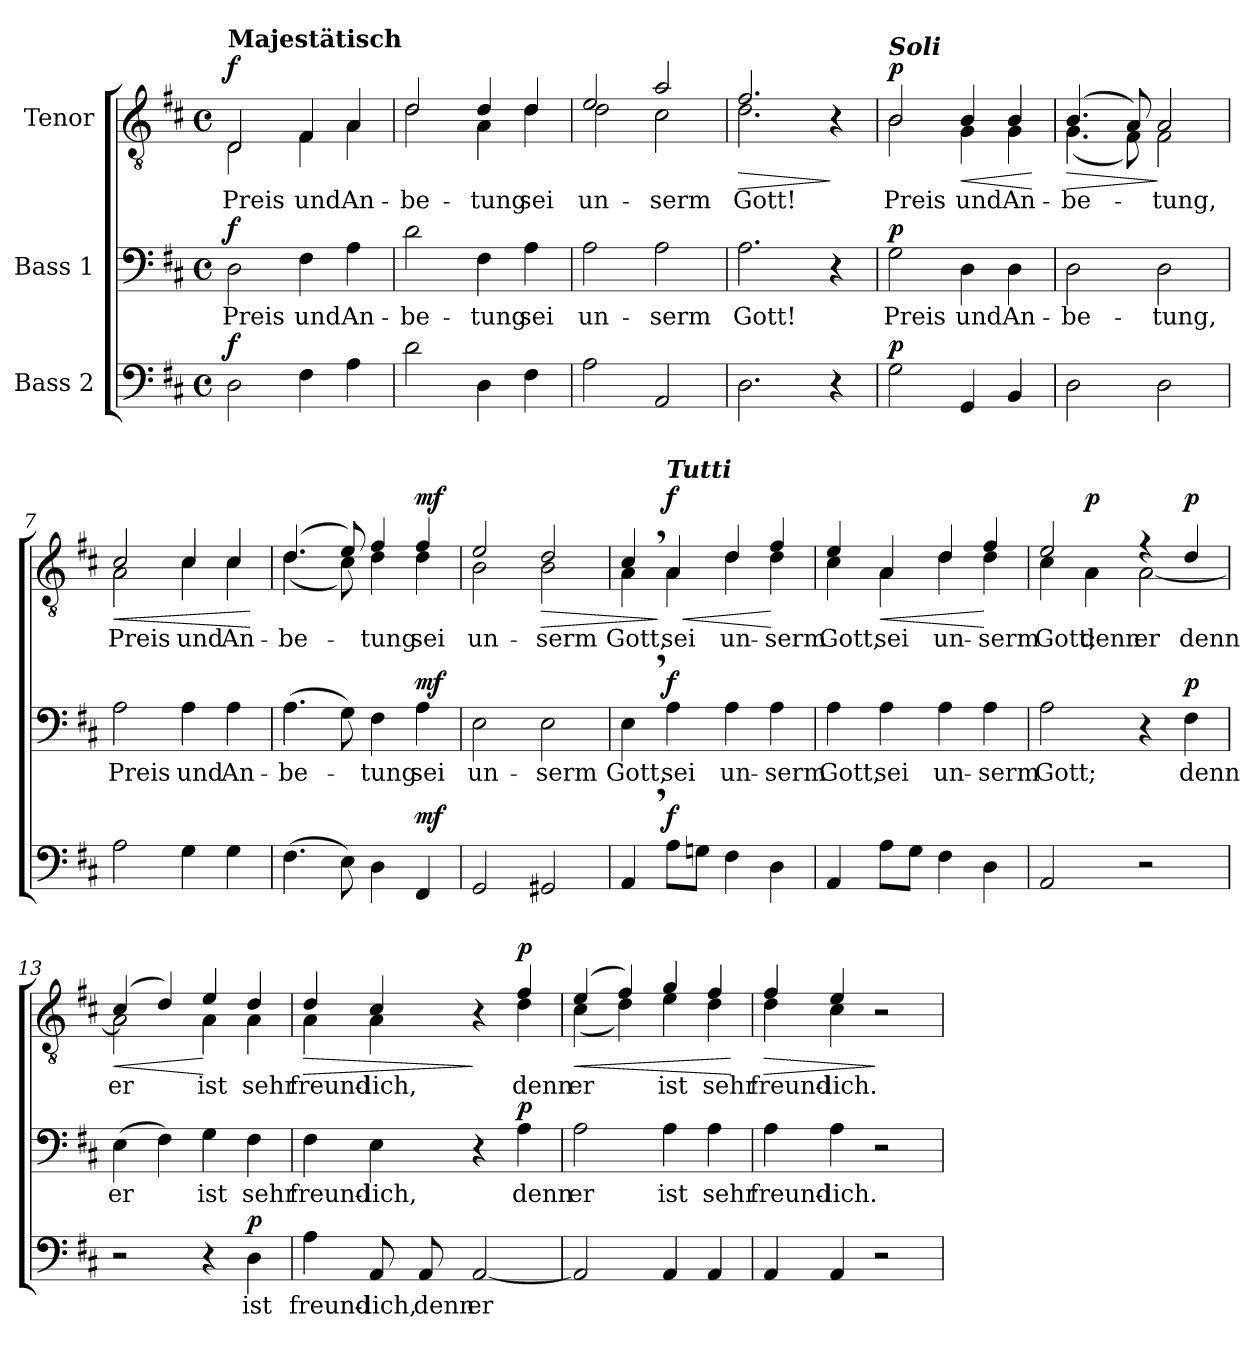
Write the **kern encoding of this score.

**kern	**text	**dynam	**kern	**text	**dynam	**kern	**text	**dynam
*part3	*part3	*part3	*part2	*part2	*part2	*part1	*part1	*part1
*staff3	*staff3	*staff3	*staff2	*staff2	*staff2	*staff1	*staff1	*staff1
*I"Bass 2	*	*	*I"Bass 1	*	*	*I"Tenor	*	*
*clefF4	*	*	*clefF4	*	*	*clefGv2	*	*
*k[f#c#]	*	*	*k[f#c#]	*	*	*k[f#c#]	*	*
*M4/4	*	*	*M4/4	*	*	*M4/4	*	*
*met(c)	*	*	*met(c)	*	*	*met(c)	*	*
=1	=1	=1	=1	=1	=1	=1	=1	=1
*	*	*	*	*	*	*^	*	*
!	!	!	!	!	!	!LO:TX:a:B:t=Majestätisch	!	!	!
!	!	!LO:DY:a	!	!	!LO:DY:a	!	!	!	!LO:DY:a
2D\	.	f	2D\	Preis	f	2D/	2D\	Preis	f
4F#\	.	.	4F#\	und	.	4F#/	4F#\	und	.
4A\	.	.	4A\	An-	.	4A/	4A\	An-	.
=2	=2	=2	=2	=2	=2	=2	=2	=2	=2
2d\	.	.	2d\	-be-	.	2d/	2d\	-be-	.
4D\	.	.	4F#\	-tung	.	4d/	4A\	-tung	.
4F#\	.	.	4A\	sei	.	4d/	4d\	sei	.
=3	=3	=3	=3	=3	=3	=3	=3	=3	=3
2A\	.	.	2A\	un-	.	2e/	2d\	un-	.
2AA/	.	.	2A\	-serm	.	2a/	2c#\	-serm	.
=4	=4	=4	=4	=4	=4	=4	=4	=4	=4
!	!	!	!	!	!	!	!	!	!LO:HP:b
2.D\	.	.	2.A\	Gott!	.	2.f#/	2.d\	Gott!	>
4r	.	.	4r	.	.	4r	4ryy	.	]
=5	=5	=5	=5	=5	=5	=5	=5	=5	=5
!	!	!	!	!	!	!LO:TX:a:Bi:t=Soli	!	!	!
!	!	!LO:DY:a	!	!	!LO:DY:a	!	!	!	!LO:DY:a
2G\	.	p	2G\	Preis	p	2B/	2B\	Preis	p
!	!	!	!	!	!	!	!	!	!LO:HP:b
4GG/	.	.	4D\	und	.	4B/	4G\	und	<
4BB/	.	.	4D\	An-	.	4B/	4G\	An-	.
*	*	*	*	*	*	*v	*v	*	*
.	.	.	.	.	.	.	.	[
=6	=6	=6	=6	=6	=6	=6	=6	=6
!	!	!	!	!	!	!	!	!LO:HP:b
*	*	*	*	*	*	*^	*	*
2D\	.	.	2D\	-be-	.	(4.B/	(4.G\	-be-	>
.	.	.	.	.	.	8A/)	8F#\)	.	.
2D\	.	.	2D\	-tung,	.	2A/	2F#\	-tung,	]
!!LO:LB:g=z	!!
=7	=7	=7	=7	=7	=7	=7	=7	=7	=7
!	!	!	!	!	!	!	!	!	!LO:HP:b
2A\	.	.	2A\	Preis	.	2c#/	2A\	Preis	<
4G\	.	.	4A\	und	.	4c#/	4c#\	und	.
4G\	.	.	4A\	An-	.	4c#/	4c#\	An-	.
*	*	*	*	*	*	*v	*v	*	*
.	.	.	.	.	.	.	.	[
=8	=8	=8	=8	=8	=8	=8	=8	=8
*	*	*	*	*	*	*^	*	*
(4.F#\	.	.	(4.A\	-be-	.	(4.d/	(4.d\	-be-	.
8E\)	.	.	8G\)	.	.	8e/)	8c#\)	.	.
4D\	.	.	4F#\	-tung	.	4f#/	4d\	-tung	.
!	!	!LO:DY:a	!	!	!LO:DY:a	!	!	!	!LO:DY:a
4FF#/	.	mf	4A\	sei	mf	4f#/	4d\	sei	mf
=9	=9	=9	=9	=9	=9	=9	=9	=9	=9
2GG/	.	.	2E\	un-	.	2e/	2B\	un-	.
!	!	!	!	!	!	!	!	!	!LO:HP:b
2GG#X/	.	.	2E\	-serm	.	2d/	2B\	-serm	>
=10	=10	=10	=10	=10	=10	=10	=10	=10	=10
4AA,/	.	.	4E,\	Gott,	.	4c#,/	4A\	Gott,	.
!	!	!	!	!	!	!LO:TX:a:Bi:t=Tutti	!	!	!
!	!	!LO:DY:a	!	!	!LO:DY:a	!	!	!	!LO:HP:n=1:b
!	!	!	!	!	!	!	!	!	!LO:DY:n=1:a
8A\L	.	f	4A\	sei	f	4A/	4A\	sei	] < f
8Gn\J	.	.	.	.	.	.	.	.	.
4F#\	.	.	4A\	un-	.	4d/	4d\	un-	.
4D\	.	.	4A\	-serm	.	4f#/	4d\	-serm	[
=11	=11	=11	=11	=11	=11	=11	=11	=11	=11
4AA/	.	.	4A\	Gott,	.	4e/	4c#\	Gott,	.
!	!	!	!	!	!	!	!	!	!LO:HP:b
8A\L	.	.	4A\	sei	.	4A/	4A\	sei	<
8G\J	.	.	.	.	.	.	.	.	.
4F#\	.	.	4A\	un-	.	4d/	4d\	un-	.
4D\	.	.	4A\	-serm	.	4f#/	4d\	-serm	[
!!LO:LB:g=z	!!
=12	=12	=12	=12	=12	=12	=12	=12	=12	=12
2AA/	.	.	2A\	Gott;	.	2e/	4c#\	Gott;	.
!	!	!	!	!	!	!	!	!	!LO:DY:b
.	.	.	.	.	.	.	4A\	denn	p
2r	.	.	4r	.	.	4r	[2A\	er	.
!	!	!	!	!	!LO:DY:a	!	!	!	!LO:DY:a
.	.	.	4F#\	denn	p	4d/	.	denn	p
=13	=13	=13	=13	=13	=13	=13	=13	=13	=13
!	!	!	!	!	!	!	!	!	!LO:HP:b
2r	.	.	(4E\	er	.	(4c#/	2A\]	-er	<
.	.	.	4F#\)	.	.	4d/)	.	.	.
4r	.	.	4G\	ist	.	4e/	4A\	ist	[
!	!	!LO:DY:a	!	!	!	!	!	!	!
4D\	ist	p	4F#\	sehr	.	4d/	4A\	sehr	.
=14	=14	=14	=14	=14	=14	=14	=14	=14	=14
!	!	!	!	!	!	!	!	!	!LO:HP:b
4A\	freund-	.	4F#\	freund-	.	4d/	4A\	freund-	>
8AA/	-lich,	.	4E\	-lich,	.	4c#/	4A\	-lich,	.
8AA/	denn	.	.	.	.	.	.	.	.
[2AA/	-er	.	4r	.	.	4r	4ryy	.	]
!	!	!	!	!	!LO:DY:a	!	!	!	!LO:DY:a
.	.	.	4A\	denn	p	4f#/	4d\	denn	p
=15	=15	=15	=15	=15	=15	=15	=15	=15	=15
!	!	!	!	!	!	!	!	!	!LO:HP:b
2AA/]	.	.	2A\	-er	.	(4e/	(4c#\	-er	<
.	.	.	.	.	.	4f#/)	4d\)	.	.
4AA/	.	.	4A\	ist	.	4g/	4e\	ist	.
4AA/	.	.	4A\	sehr	.	4f#/	4d\	sehr	.
*	*	*	*	*	*	*v	*v	*	*
.	.	.	.	.	.	.	.	[
=16	=16	=16	=16	=16	=16	=16	=16	=16
!	!	!	!	!	!	!	!	!LO:HP:b
*	*	*	*	*	*	*^	*	*
4AA/	.	.	4A\	freund-	.	4f#/	4d\	freund-	>
4AA/	.	.	4A\	-lich.	.	4e/	4c#\	-lich.	.
2r	.	.	2r	.	.	2r	2ryy	.	]
*	*	*	*	*	*	*v	*v	*	*
=	=	=	=	=	=	=	=	=
*-	*-	*-	*-	*-	*-	*-	*-	*-
